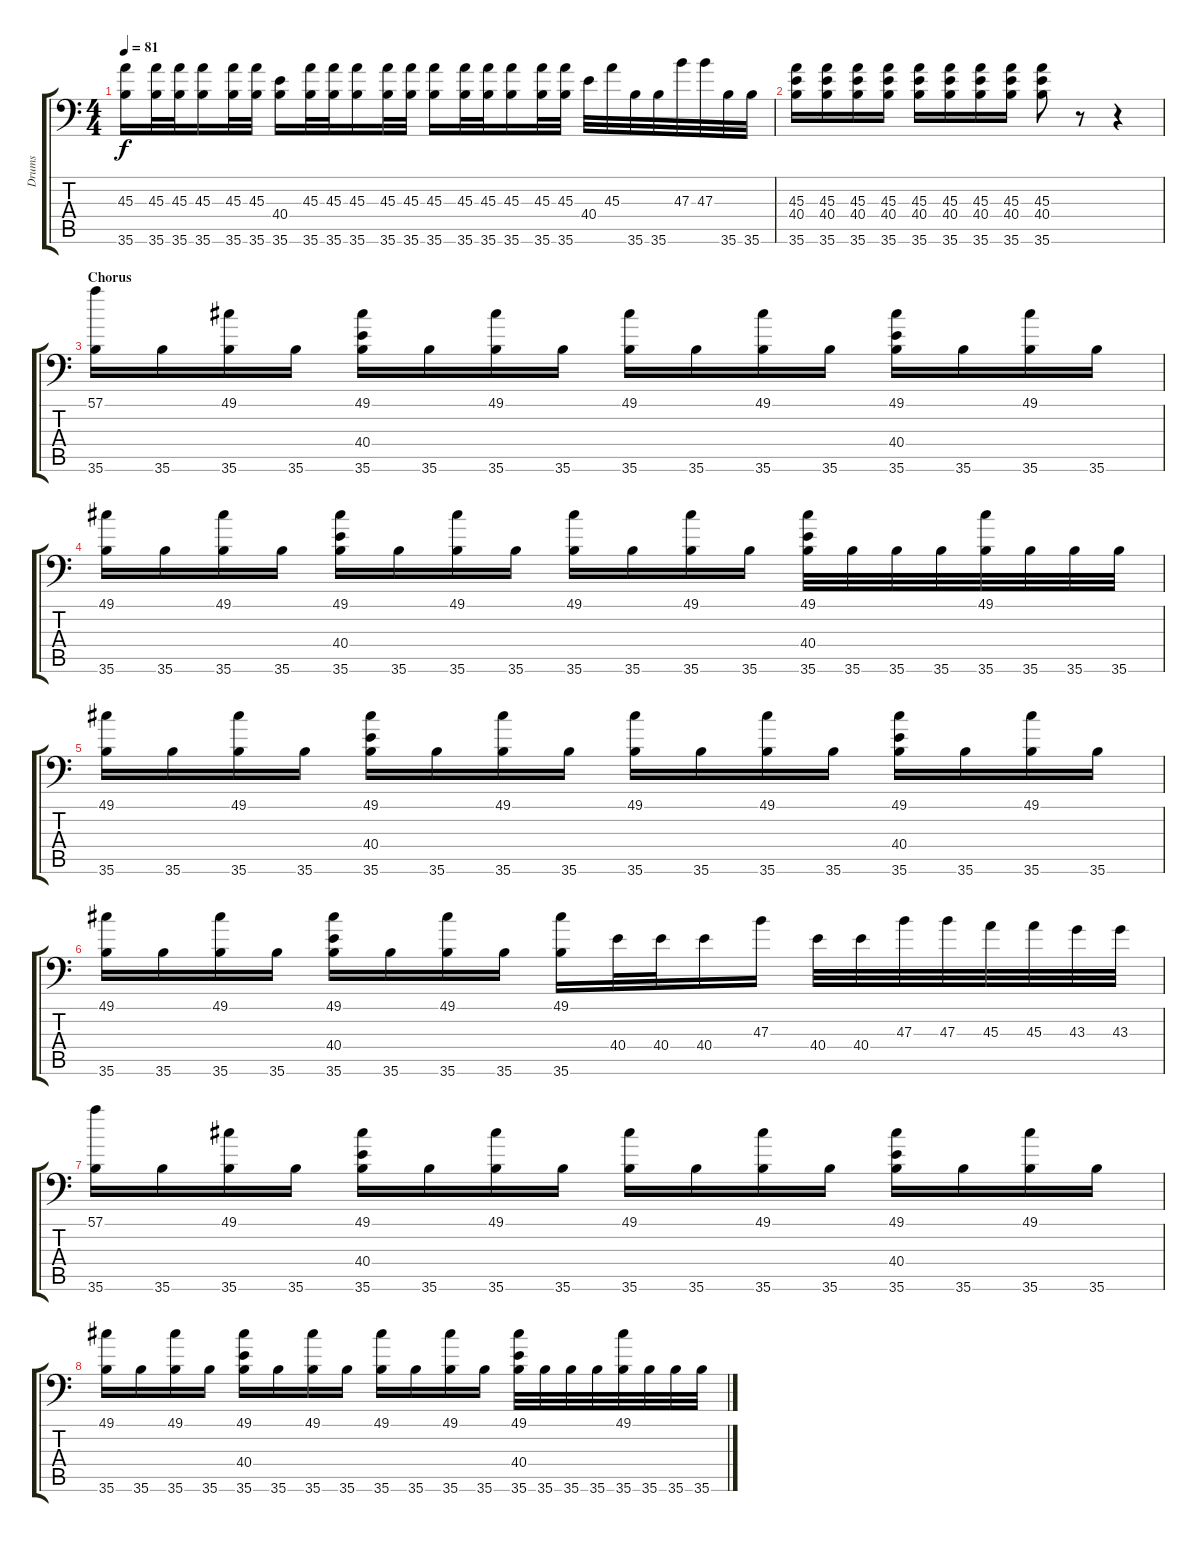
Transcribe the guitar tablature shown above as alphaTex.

\track ("Drums" "Drums") {instrument acousticgrandpiano}
\staff {score tabs}
\tuning (C-1 C-1 C-1 C-1 C-1 C-1) {hide}
\ts (4 4)
\tempo 81
\clef f4
\ks c
(45.3 35.6).16{dy f} (45.3 35.6).32 (45.3 35.6).32 (45.3 35.6).16 (45.3 35.6).32 (45.3 35.6).32 (40.4 35.6).16 (45.3 35.6).32 (45.3 35.6).32 (45.3 35.6).16 (45.3 35.6).32 (45.3 35.6).32 (45.3 35.6).16 (45.3 35.6).32 (45.3 35.6).32 (45.3 35.6).16 (45.3 35.6).32 (45.3 35.6).32 40.4.32 45.3.32 35.6.32 35.6.32 47.3.32 47.3.32 35.6.32 35.6.32 |
(45.3 40.4 35.6).16 (45.3 40.4 35.6).16 (45.3 40.4 35.6).16 (45.3 40.4 35.6).16 (45.3 40.4 35.6).16 (45.3 40.4 35.6).16 (45.3 40.4 35.6).16 (45.3 40.4 35.6).16 (45.3 40.4 35.6).8 r.8 r.4 |
\section ("" "Chorus")
(57.1 35.6).16 35.6.16 (49.1 35.6).16 35.6.16 (49.1 40.4 35.6).16 35.6.16 (49.1 35.6).16 35.6.16 (49.1 35.6).16 35.6.16 (49.1 35.6).16 35.6.16 (49.1 40.4 35.6).16 35.6.16 (49.1 35.6).16 35.6.16 |
(49.1 35.6).16 35.6.16 (49.1 35.6).16 35.6.16 (49.1 40.4 35.6).16 35.6.16 (49.1 35.6).16 35.6.16 (49.1 35.6).16 35.6.16 (49.1 35.6).16 35.6.16 (49.1 40.4 35.6).32 35.6.32 35.6.32 35.6.32 (49.1 35.6).32 35.6.32 35.6.32 35.6.32 |
(49.1 35.6).16 35.6.16 (49.1 35.6).16 35.6.16 (49.1 40.4 35.6).16 35.6.16 (49.1 35.6).16 35.6.16 (49.1 35.6).16 35.6.16 (49.1 35.6).16 35.6.16 (49.1 40.4 35.6).16 35.6.16 (49.1 35.6).16 35.6.16 |
(49.1 35.6).16 35.6.16 (49.1 35.6).16 35.6.16 (49.1 40.4 35.6).16 35.6.16 (49.1 35.6).16 35.6.16 (49.1 35.6).16 40.4.32 40.4.32 40.4.16 47.3.16 40.4.32 40.4.32 47.3.32 47.3.32 45.3.32 45.3.32 43.3.32 43.3.32 |
(57.1 35.6).16 35.6.16 (49.1 35.6).16 35.6.16 (49.1 40.4 35.6).16 35.6.16 (49.1 35.6).16 35.6.16 (49.1 35.6).16 35.6.16 (49.1 35.6).16 35.6.16 (49.1 40.4 35.6).16 35.6.16 (49.1 35.6).16 35.6.16 |
(49.1 35.6).16 35.6.16 (49.1 35.6).16 35.6.16 (49.1 40.4 35.6).16 35.6.16 (49.1 35.6).16 35.6.16 (49.1 35.6).16 35.6.16 (49.1 35.6).16 35.6.16 (49.1 40.4 35.6).32 35.6.32 35.6.32 35.6.32 (49.1 35.6).32 35.6.32 35.6.32 35.6.32
